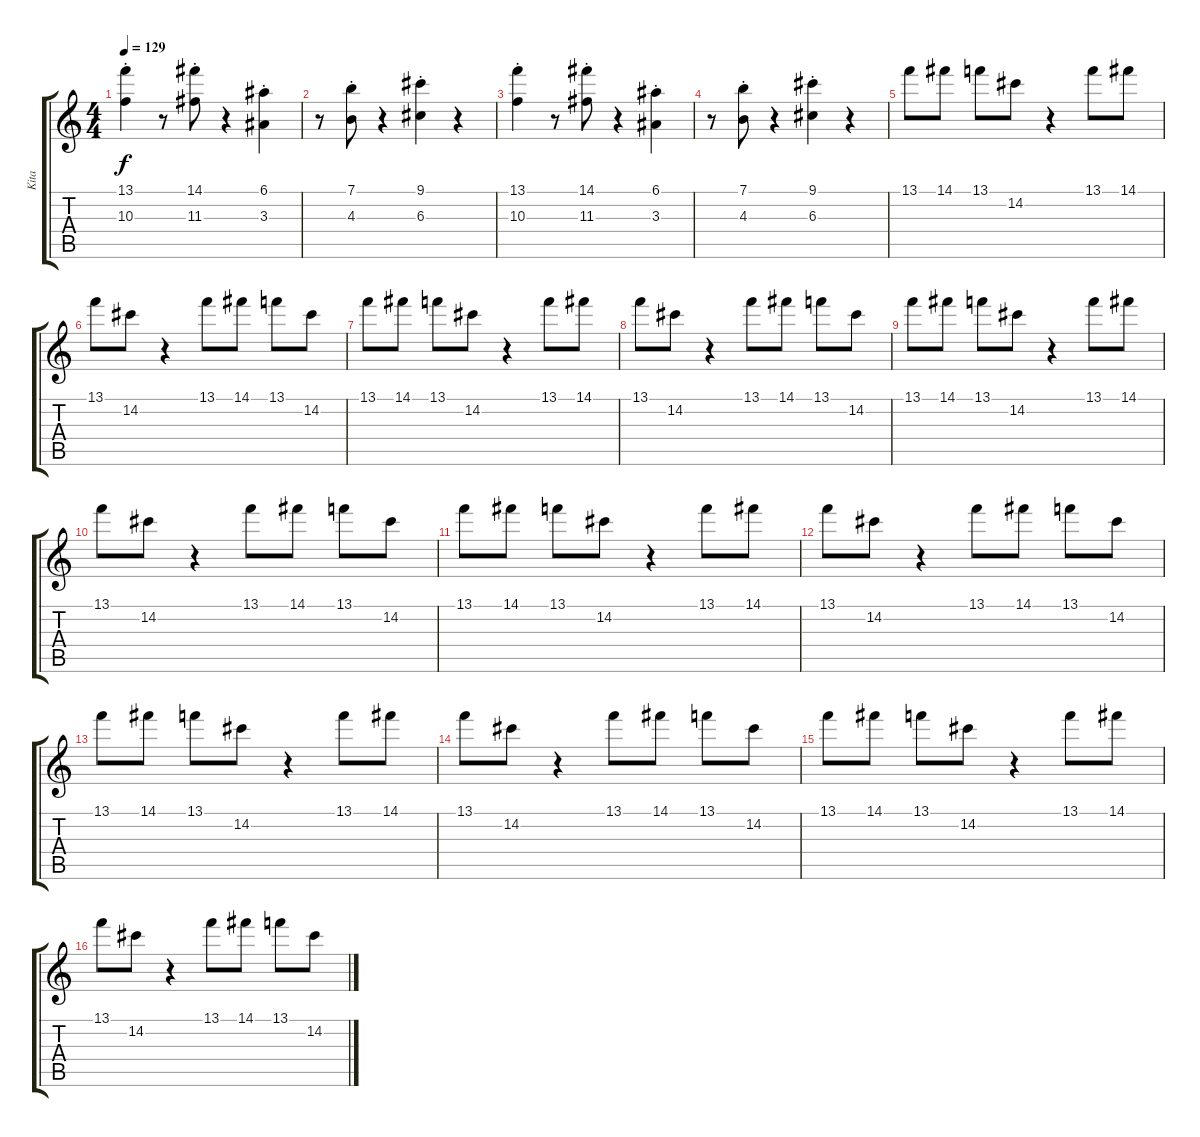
\track ("Kita" "Kita") {instrument electricguitarjazz}
\staff {score tabs}
\tuning (E4 B3 G3 D3 A2 E2) {hide}
\ts (4 4)
\tempo 129
\clef g2
\ks c
(13.1{st} 10.3).4{dy f} r.8 (14.1{st} 11.3).8 r.4 (6.1{st} 3.3).4 |
r.8 (7.1{st} 4.3).8 r.4 (9.1{st} 6.3).4 r.4 |
(13.1{st} 10.3).4 r.8 (14.1{st} 11.3).8 r.4 (6.1{st} 3.3).4 |
r.8 (7.1{st} 4.3).8 r.4 (9.1{st} 6.3).4 r.4 |
13.1.8 14.1.8 13.1.8 14.2.8 r.4 13.1.8 14.1.8 |
13.1.8 14.2.8 r.4 13.1.8 14.1.8 13.1.8 14.2.8 |
13.1.8 14.1.8 13.1.8 14.2.8 r.4 13.1.8 14.1.8 |
13.1.8 14.2.8 r.4 13.1.8 14.1.8 13.1.8 14.2.8 |
13.1.8 14.1.8 13.1.8 14.2.8 r.4 13.1.8 14.1.8 |
13.1.8 14.2.8 r.4 13.1.8 14.1.8 13.1.8 14.2.8 |
13.1.8 14.1.8 13.1.8 14.2.8 r.4 13.1.8 14.1.8 |
13.1.8 14.2.8 r.4 13.1.8 14.1.8 13.1.8 14.2.8 |
13.1.8 14.1.8 13.1.8 14.2.8 r.4 13.1.8 14.1.8 |
13.1.8 14.2.8 r.4 13.1.8 14.1.8 13.1.8 14.2.8 |
13.1.8 14.1.8 13.1.8 14.2.8 r.4 13.1.8 14.1.8 |
13.1.8 14.2.8 r.4 13.1.8 14.1.8 13.1.8 14.2.8
